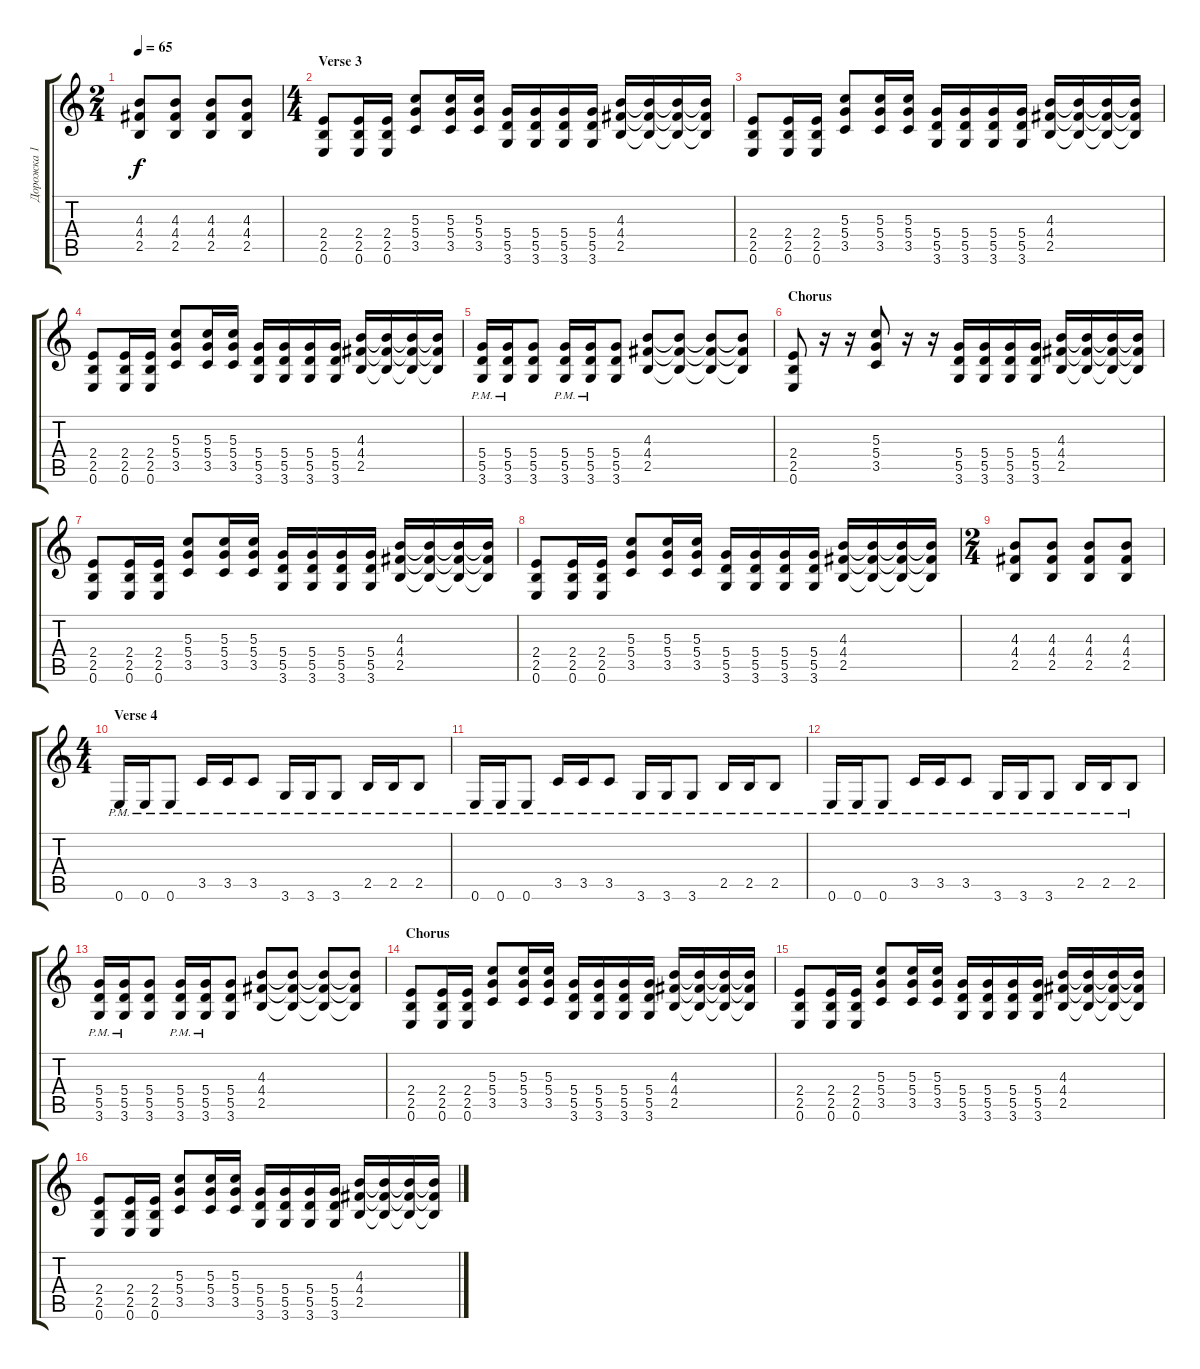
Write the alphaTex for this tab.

\track ("Дорожка 1" "Дорожка 1") {instrument overdrivenguitar}
\staff {score tabs}
\tuning (E4 B3 G3 D3 A2 E2) {hide}
\ts (2 4)
\tempo 65
\clef g2
\ks c
(4.3 4.4 2.5).8{dy f} (4.3 4.4 2.5).8 (4.3 4.4 2.5).8 (4.3 4.4 2.5).8 |
\ts (4 4)
\section ("" "Verse 3")
(2.4 2.5 0.6).8{volume 12} (2.4 2.5 0.6).16 (2.4 2.5 0.6).16 (5.3 5.4 3.5).8 (5.3 5.4 3.5).16 (5.3 5.4 3.5).16 (5.4 5.5 3.6).16 (5.4 5.5 3.6).16 (5.4 5.5 3.6).16 (5.4 5.5 3.6).16 (4.3 4.4 2.5).16 (4.3{t} 4.4{t} 2.5{t}).16 (4.3{t} 4.4{t} 2.5{t}).16 (4.3{t} 4.4{t} 2.5{t}).16 |
(2.4 2.5 0.6).8{volume 12} (2.4 2.5 0.6).16 (2.4 2.5 0.6).16 (5.3 5.4 3.5).8 (5.3 5.4 3.5).16 (5.3 5.4 3.5).16 (5.4 5.5 3.6).16 (5.4 5.5 3.6).16 (5.4 5.5 3.6).16 (5.4 5.5 3.6).16 (4.3 4.4 2.5).16 (4.3{t} 4.4{t} 2.5{t}).16 (4.3{t} 4.4{t} 2.5{t}).16 (4.3{t} 4.4{t} 2.5{t}).16 |
(2.4 2.5 0.6).8{volume 12} (2.4 2.5 0.6).16 (2.4 2.5 0.6).16 (5.3 5.4 3.5).8 (5.3 5.4 3.5).16 (5.3 5.4 3.5).16 (5.4 5.5 3.6).16 (5.4 5.5 3.6).16 (5.4 5.5 3.6).16 (5.4 5.5 3.6).16 (4.3 4.4 2.5).16 (4.3{t} 4.4{t} 2.5{t}).16 (4.3{t} 4.4{t} 2.5{t}).16 (4.3{t} 4.4{t} 2.5{t}).16 |
(5.4{pm} 5.5{pm} 3.6{pm}).16 (5.4{pm} 5.5{pm} 3.6{pm}).16 (5.4 5.5 3.6).8 (5.4{pm} 5.5{pm} 3.6{pm}).16 (5.4{pm} 5.5{pm} 3.6{pm}).16 (5.4 5.5 3.6).8 (4.3 4.4 2.5).8 (4.3{t} 4.4{t} 2.5{t}).8 (4.3{t} 4.4{t} 2.5{t}).8 (4.3{t} 4.4{t} 2.5{t}).8 |
\section ("" "Chorus")
(2.4 2.5 0.6).8{volume 8} r.16 r.16 (5.3 5.4 3.5).8 r.16 r.16 (5.4 5.5 3.6).16 (5.4 5.5 3.6).16 (5.4 5.5 3.6).16 (5.4 5.5 3.6).16 (4.3 4.4 2.5).16 (4.3{t} 4.4{t} 2.5{t}).16 (4.3{t} 4.4{t} 2.5{t}).16 (4.3{t} 4.4{t} 2.5{t}).16 |
(2.4 2.5 0.6).8{volume 8} (2.4 2.5 0.6).16 (2.4 2.5 0.6).16 (5.3 5.4 3.5).8 (5.3 5.4 3.5).16 (5.3 5.4 3.5).16 (5.4 5.5 3.6).16 (5.4 5.5 3.6).16 (5.4 5.5 3.6).16 (5.4 5.5 3.6).16 (4.3 4.4 2.5).16 (4.3{t} 4.4{t} 2.5{t}).16 (4.3{t} 4.4{t} 2.5{t}).16 (4.3{t} 4.4{t} 2.5{t}).16 |
(2.4 2.5 0.6).8{volume 8} (2.4 2.5 0.6).16 (2.4 2.5 0.6).16 (5.3 5.4 3.5).8 (5.3 5.4 3.5).16 (5.3 5.4 3.5).16 (5.4 5.5 3.6).16 (5.4 5.5 3.6).16 (5.4 5.5 3.6).16 (5.4 5.5 3.6).16 (4.3 4.4 2.5).16 (4.3{t} 4.4{t} 2.5{t}).16 (4.3{t} 4.4{t} 2.5{t}).16 (4.3{t} 4.4{t} 2.5{t}).16 |
\ts (2 4)
(4.3 4.4 2.5).8 (4.3 4.4 2.5).8 (4.3 4.4 2.5).8 (4.3 4.4 2.5).8 |
\ts (4 4)
\section ("" "Verse 4")
0.6{pm}.16 0.6{pm}.16 0.6{pm}.8 3.5{pm}.16 3.5{pm}.16 3.5{pm}.8 3.6{pm}.16 3.6{pm}.16 3.6{pm}.8 2.5{pm}.16 2.5{pm}.16 2.5{pm}.8 |
0.6{pm}.16 0.6{pm}.16 0.6{pm}.8 3.5{pm}.16 3.5{pm}.16 3.5{pm}.8 3.6{pm}.16 3.6{pm}.16 3.6{pm}.8 2.5{pm}.16 2.5{pm}.16 2.5{pm}.8 |
0.6{pm}.16 0.6{pm}.16 0.6{pm}.8 3.5{pm}.16 3.5{pm}.16 3.5{pm}.8 3.6{pm}.16 3.6{pm}.16 3.6{pm}.8 2.5{pm}.16 2.5{pm}.16 2.5{pm}.8 |
(5.4{pm} 5.5{pm} 3.6{pm}).16 (5.4{pm} 5.5{pm} 3.6{pm}).16 (5.4 5.5 3.6).8 (5.4{pm} 5.5{pm} 3.6{pm}).16 (5.4{pm} 5.5{pm} 3.6{pm}).16 (5.4 5.5 3.6).8 (4.3 4.4 2.5).8 (4.3{t} 4.4{t} 2.5{t}).8 (4.3{t} 4.4{t} 2.5{t}).8 (4.3{t} 4.4{t} 2.5{t}).8 |
\section ("" "Chorus")
(2.4 2.5 0.6).8{volume 8} (2.4 2.5 0.6).16 (2.4 2.5 0.6).16 (5.3 5.4 3.5).8 (5.3 5.4 3.5).16 (5.3 5.4 3.5).16 (5.4 5.5 3.6).16 (5.4 5.5 3.6).16 (5.4 5.5 3.6).16 (5.4 5.5 3.6).16 (4.3 4.4 2.5).16 (4.3{t} 4.4{t} 2.5{t}).16 (4.3{t} 4.4{t} 2.5{t}).16 (4.3{t} 4.4{t} 2.5{t}).16 |
(2.4 2.5 0.6).8{volume 8} (2.4 2.5 0.6).16 (2.4 2.5 0.6).16 (5.3 5.4 3.5).8 (5.3 5.4 3.5).16 (5.3 5.4 3.5).16 (5.4 5.5 3.6).16 (5.4 5.5 3.6).16 (5.4 5.5 3.6).16 (5.4 5.5 3.6).16 (4.3 4.4 2.5).16 (4.3{t} 4.4{t} 2.5{t}).16 (4.3{t} 4.4{t} 2.5{t}).16 (4.3{t} 4.4{t} 2.5{t}).16 |
(2.4 2.5 0.6).8{volume 8} (2.4 2.5 0.6).16 (2.4 2.5 0.6).16 (5.3 5.4 3.5).8 (5.3 5.4 3.5).16 (5.3 5.4 3.5).16 (5.4 5.5 3.6).16 (5.4 5.5 3.6).16 (5.4 5.5 3.6).16 (5.4 5.5 3.6).16 (4.3 4.4 2.5).16 (4.3{t} 4.4{t} 2.5{t}).16 (4.3{t} 4.4{t} 2.5{t}).16 (4.3{t} 4.4{t} 2.5{t}).16
